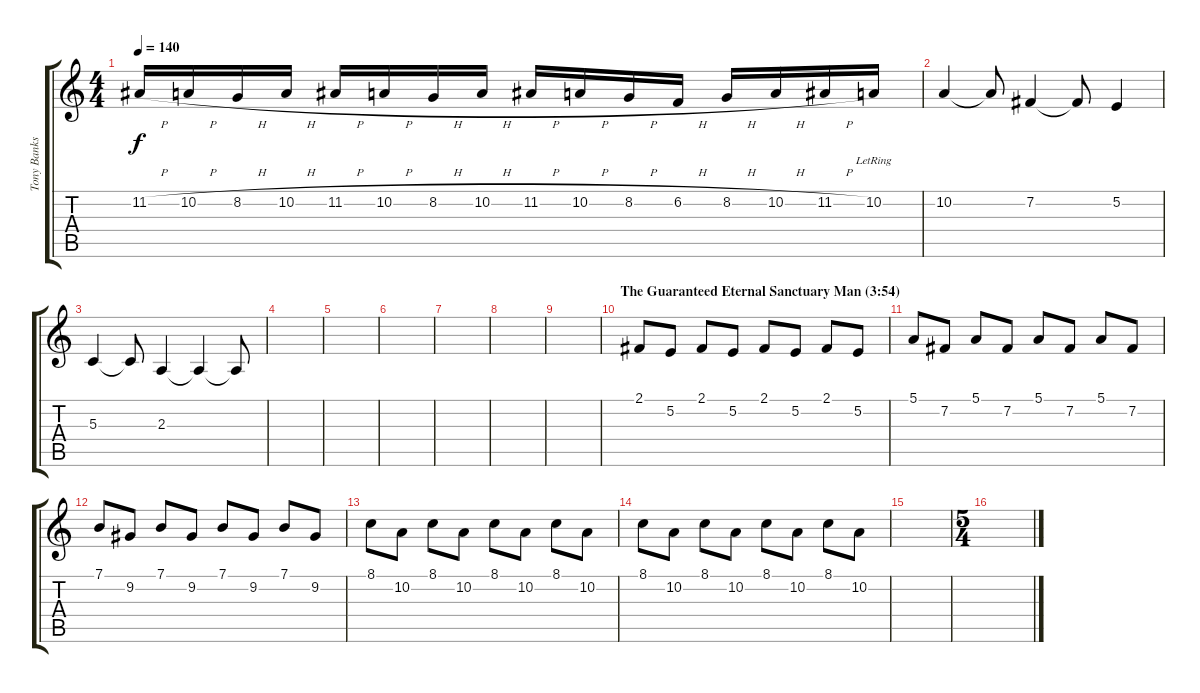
\track ("Tony Banks (electric piano)" "Tony Banks") {instrument electricpiano2}
\staff {score tabs}
\tuning (E4 B3 G3 D3 A2 C2) {hide}
\ts (4 4)
\tempo 140
\clef g2
\ks c
11.2{h}.16{dy f} 10.2{h}.16 8.2{h}.16 10.2{h}.16 11.2{h}.16 10.2{h}.16 8.2{h}.16 10.2{h}.16 11.2{h}.16 10.2{h}.16 8.2{h}.16 6.2{h}.16 8.2{h}.16 10.2{h}.16 11.2{h}.16 10.2{lr}.16 |
10.2.4 10.2{t}.8 7.2.4 7.2{t}.8 5.2.4 |
5.3.4 5.3{t}.8 2.3.4 2.3{t}.4 2.3{t}.8 |
|
|
|
|
|
|
\section ("" "The Guaranteed Eternal Sanctuary Man (3:54)")
2.1.8 5.2.8 2.1.8 5.2.8 2.1.8 5.2.8 2.1.8 5.2.8 |
5.1.8 7.2.8 5.1.8 7.2.8 5.1.8 7.2.8 5.1.8 7.2.8 |
7.1.8 9.2.8 7.1.8 9.2.8 7.1.8 9.2.8 7.1.8 9.2.8 |
8.1.8 10.2.8 8.1.8 10.2.8 8.1.8 10.2.8 8.1.8 10.2.8 |
8.1.8 10.2.8 8.1.8 10.2.8 8.1.8 10.2.8 8.1.8 10.2.8 |
|
\ts (5 4)
